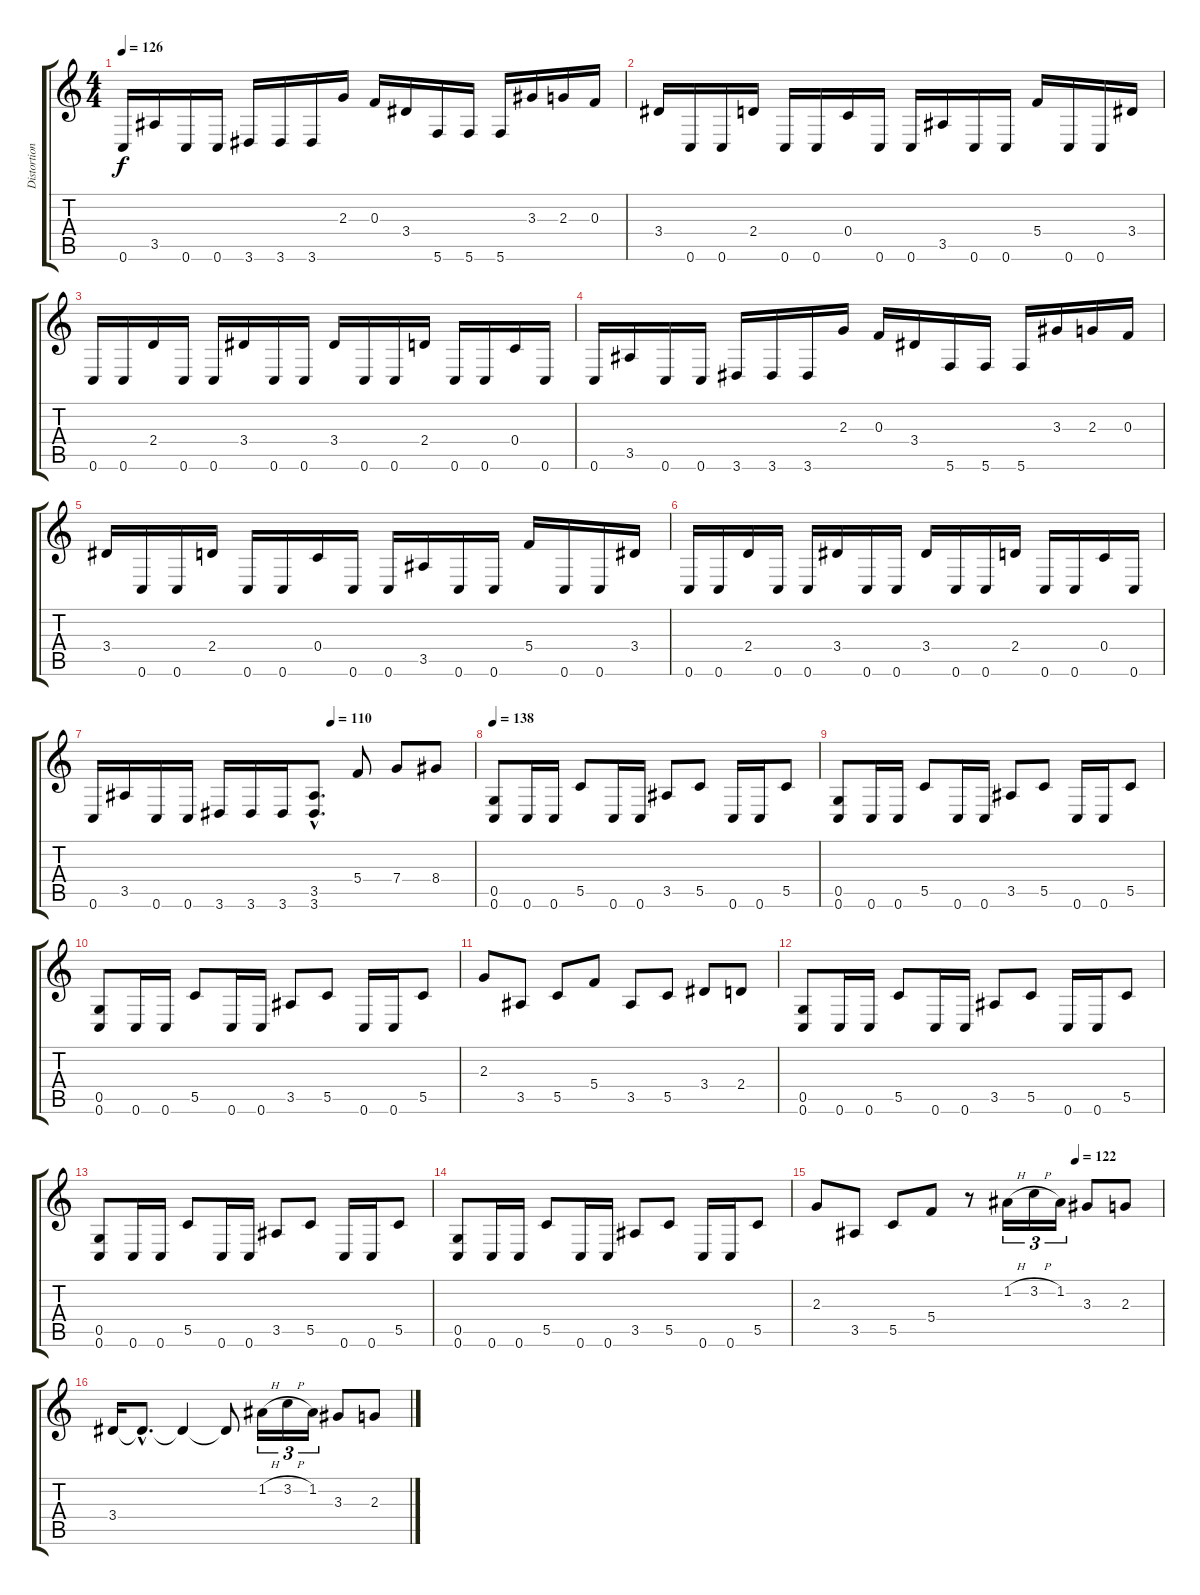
\track ("Distortion Guitar 1" "Distortion") {instrument distortionguitar}
\staff {score tabs}
\tuning (D4 A3 F3 C3 G2 C2) {hide}
\ts (4 4)
\tempo 126
\clef g2
\ks c
0.6.16{dy f} 3.5.16 0.6.16 0.6.16 3.6.16 3.6.16 3.6.16 2.3.16 0.3.16 3.4.16 5.6.16 5.6.16 5.6.16 3.3.16 2.3.16 0.3.16 |
3.4.16 0.6.16 0.6.16 2.4.16 0.6.16 0.6.16 0.4.16 0.6.16 0.6.16 3.5.16 0.6.16 0.6.16 5.4.16 0.6.16 0.6.16 3.4.16 |
0.6.16 0.6.16 2.4.16 0.6.16 0.6.16 3.4.16 0.6.16 0.6.16 3.4.16 0.6.16 0.6.16 2.4.16 0.6.16 0.6.16 0.4.16 0.6.16 |
0.6.16 3.5.16 0.6.16 0.6.16 3.6.16 3.6.16 3.6.16 2.3.16 0.3.16 3.4.16 5.6.16 5.6.16 5.6.16 3.3.16 2.3.16 0.3.16 |
3.4.16 0.6.16 0.6.16 2.4.16 0.6.16 0.6.16 0.4.16 0.6.16 0.6.16 3.5.16 0.6.16 0.6.16 5.4.16 0.6.16 0.6.16 3.4.16 |
0.6.16 0.6.16 2.4.16 0.6.16 0.6.16 3.4.16 0.6.16 0.6.16 3.4.16 0.6.16 0.6.16 2.4.16 0.6.16 0.6.16 0.4.16 0.6.16 |
\tempo (110 0.625)
0.6.16 3.5.16 0.6.16 0.6.16 3.6.16 3.6.16 3.6.16 (3.5{hac} 3.6{hac}).8{d} 5.4.8 7.4.8 8.4.8 |
\tempo 138
(0.5 0.6).8 0.6.16 0.6.16 5.5.8 0.6.16 0.6.16 3.5.8 5.5.8 0.6.16 0.6.16 5.5.8 |
(0.5 0.6).8 0.6.16 0.6.16 5.5.8 0.6.16 0.6.16 3.5.8 5.5.8 0.6.16 0.6.16 5.5.8 |
(0.5 0.6).8 0.6.16 0.6.16 5.5.8 0.6.16 0.6.16 3.5.8 5.5.8 0.6.16 0.6.16 5.5.8 |
2.3.8 3.5.8 5.5.8 5.4.8 3.5.8 5.5.8 3.4.8 2.4.8 |
(0.5 0.6).8 0.6.16 0.6.16 5.5.8 0.6.16 0.6.16 3.5.8 5.5.8 0.6.16 0.6.16 5.5.8 |
(0.5 0.6).8 0.6.16 0.6.16 5.5.8 0.6.16 0.6.16 3.5.8 5.5.8 0.6.16 0.6.16 5.5.8 |
(0.5 0.6).8 0.6.16 0.6.16 5.5.8 0.6.16 0.6.16 3.5.8 5.5.8 0.6.16 0.6.16 5.5.8 |
\tempo (122 0.75)
2.3.8 3.5.8 5.5.8 5.4.8 r.8 1.2{h}.16{tu (3 2)} 3.2{h}.16{tu (3 2)} 1.2.16{tu (3 2)} 3.3.8 2.3.8 |
3.4.16 3.4{hac t}.8{d} 3.4{t}.4 3.4{t}.8 1.2{h}.16{tu (3 2)} 3.2{h}.16{tu (3 2)} 1.2.16{tu (3 2)} 3.3.8 2.3.8
